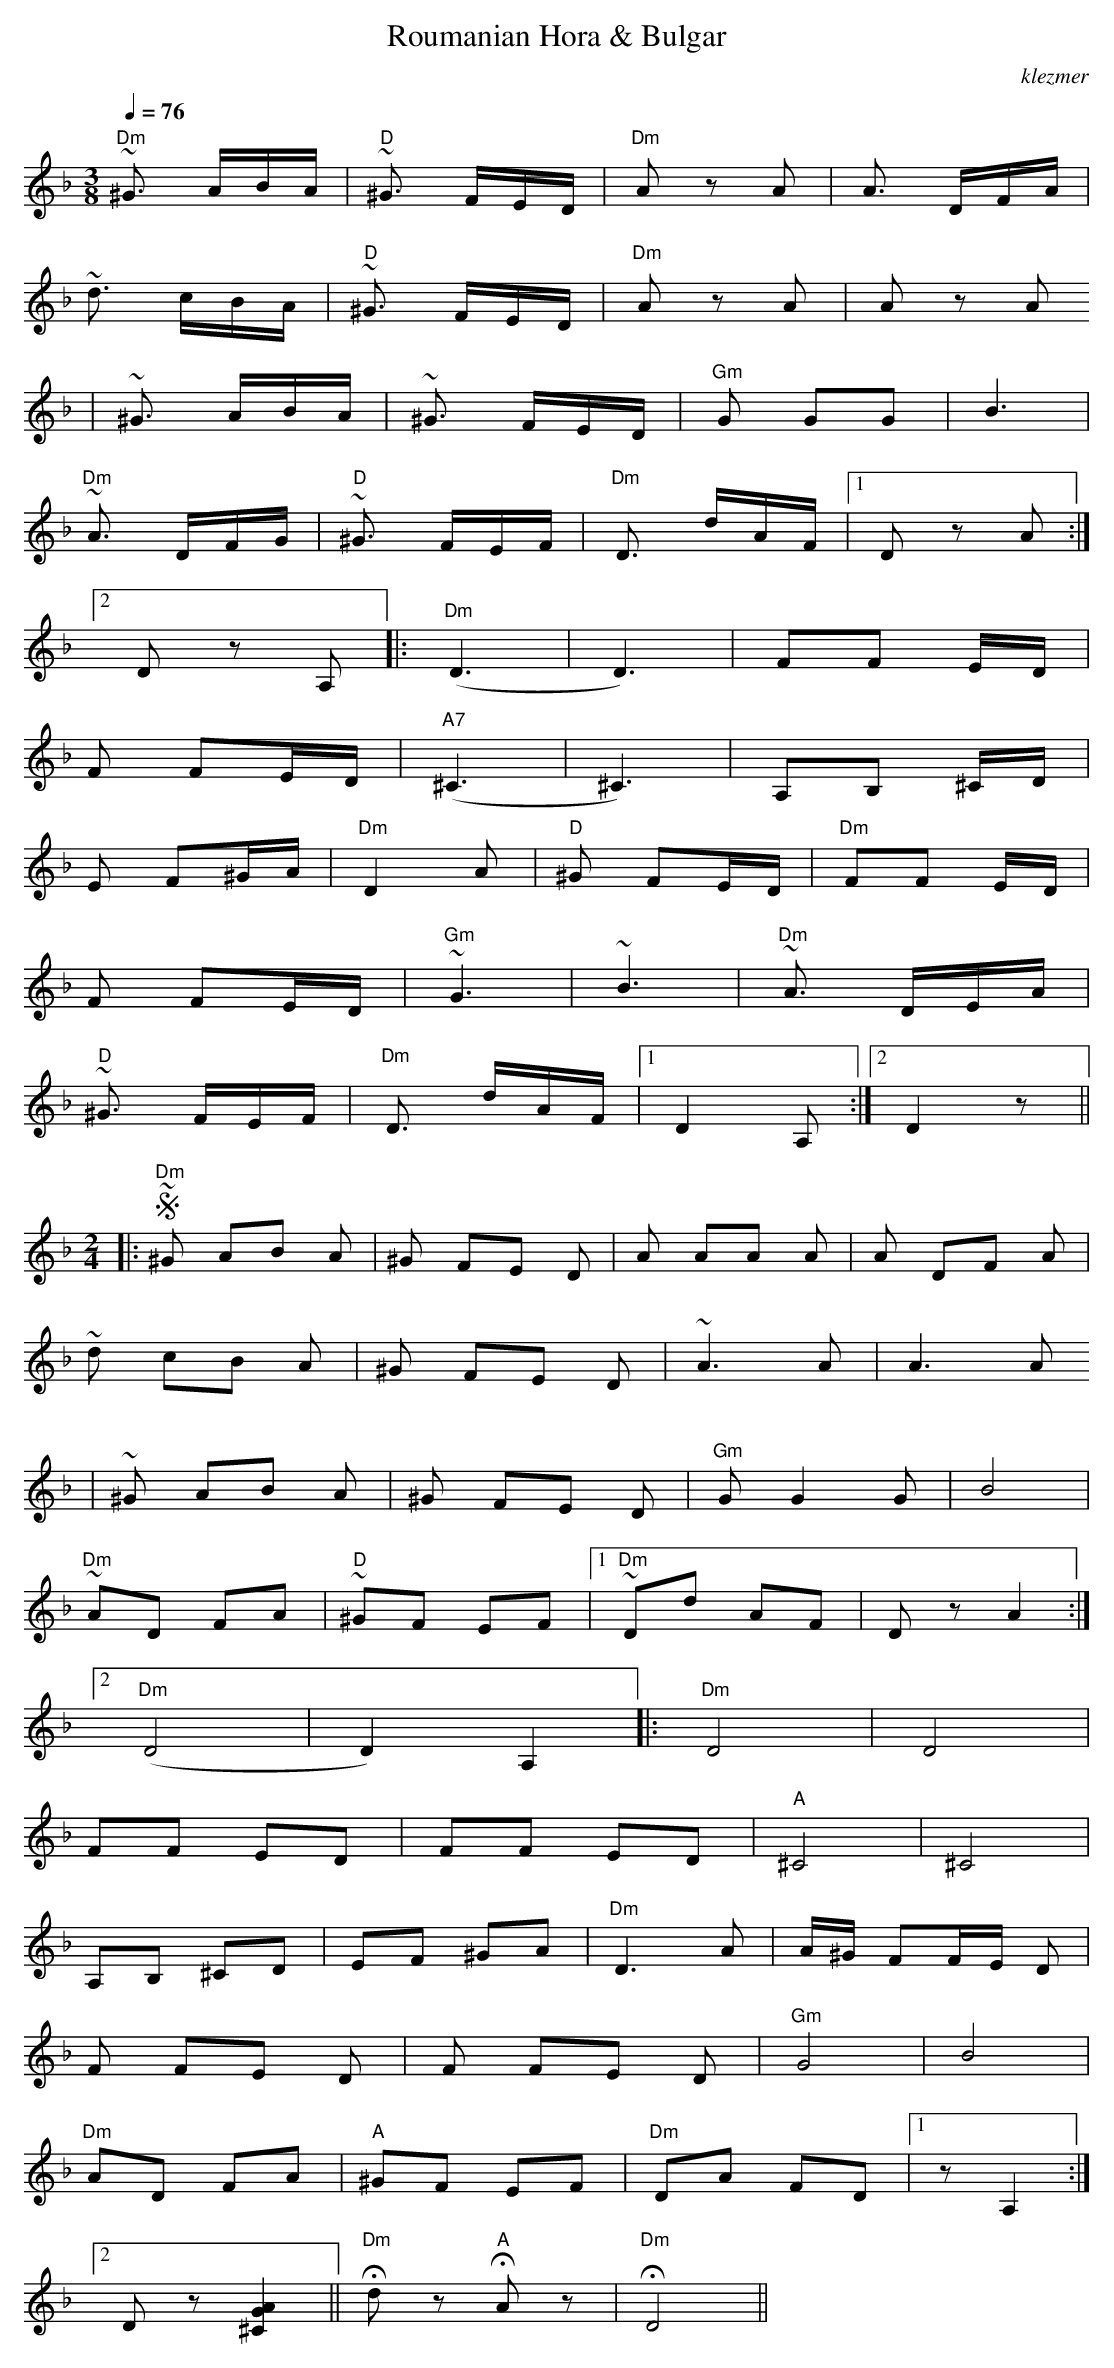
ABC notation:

X:1
T:Roumanian Hora & Bulgar
O:klezmer
M:3/8
L:1/8
Q:1/4=76
K:Dm
V:1
"Dm" ~^G3/2 A/B/A/|"D" ~^G3/2 F/E/D/|"Dm" A zA |A3/2 D/F/A/|
~d3/2 c/B/A/|"D" ~^G3/2 F/E/D/|"Dm" A zA |Az A
|~^G3/2 A/B/A/|~^G3/2 F/E/D/|"Gm" G GG |B3 |
"Dm" ~A3/2 D/F/G/|"D" ~^G3/2 F/E/F/|"Dm" D3/2 d/A/F/|1 D zA :|2
Dz A,||  |:"Dm" (D3 |D3) |FF E/D/|
F FE/D/ |"A7" (^C3 |^C3) |A,B, ^C/D/|
E F^G/A/ |"Dm" D2 A|"D" ^G FE/D/  |"Dm" FF E/D/|
F FE/D/ |"Gm" ~G3 |~B3 |"Dm" ~A3/2 D/E/A/|
"D" ~^G3/2 F/E/F/|"Dm" D3/2 d/A/F/|1 D2 A,:|2 D2 z||
M:2/4
|:!segno!"Dm" ~^G AB A|^G FE D|A AA A|A DF A|
~d cB A|^G FE D|~A3 A|A3 A
|~^G AB A|^G FE D|"Gm" G G2 G|B4 |
"Dm" ~AD FA |"D" ~^GF EF |1 "Dm" ~Dd AF |Dz A2 :|2
"Dm" (D4 |D2) A,2 ||  |:"Dm" D4 |D4 |
FF ED |FF ED |"A" ^C4 |^C4 |
A,B, ^CD |EF ^GA |"Dm" D3 A|A/^G/ FF/E/ D|
F FE D|F FE D|"Gm" G4 |B4 |
"Dm" AD FA |"A" ^GF EF |"Dm" DA FD |1 zA,2 :|2
Dz [A2G2 ^C2]||"Dm" Hdz "A" HAz |"Dm" HD4 ||
